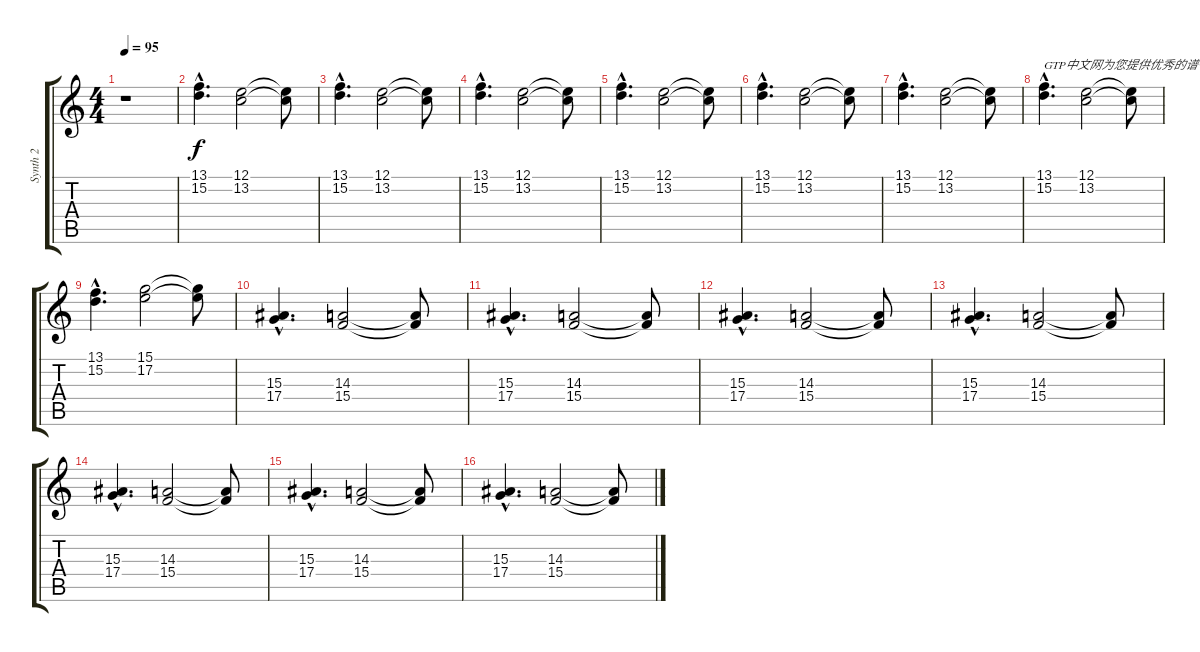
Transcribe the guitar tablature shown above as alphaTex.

\track ("Synth 2" "Synth 2") {instrument synthbrass2}
\staff {score tabs}
\tuning (E4 B3 G3 D3 A2 E2) {hide}
\ts (4 4)
\tempo 95
\clef g2
\ks c
r.1{dy f instrument synthbrass2} |
(13.1{hac} 15.2{hac}).4{d} (12.1 13.2).2 (12.1{t} 13.2{t}).8 |
(13.1{hac} 15.2{hac}).4{d} (12.1 13.2).2 (12.1{t} 13.2{t}).8 |
(13.1{hac} 15.2{hac}).4{d} (12.1 13.2).2 (12.1{t} 13.2{t}).8 |
(13.1{hac} 15.2{hac}).4{d} (12.1 13.2).2 (12.1{t} 13.2{t}).8 |
(13.1{hac} 15.2{hac}).4{d} (12.1 13.2).2 (12.1{t} 13.2{t}).8 |
(13.1{hac} 15.2{hac}).4{d} (12.1 13.2).2 (12.1{t} 13.2{t}).8 |
(13.1{hac} 15.2{hac}).4{d txt "GTP中文网为您提供优秀的谱子"} (12.1 13.2).2 (12.1{t} 13.2{t}).8 |
(13.1{hac} 15.2{hac}).4{d} (15.1 17.2).2 (15.1{t} 17.2{t}).8 |
(15.3{hac} 17.4{hac}).4{d} (14.3 15.4).2 (14.3{t} 15.4{t}).8 |
(15.3{hac} 17.4{hac}).4{d} (14.3 15.4).2 (14.3{t} 15.4{t}).8 |
(15.3{hac} 17.4{hac}).4{d} (14.3 15.4).2 (14.3{t} 15.4{t}).8 |
(15.3{hac} 17.4{hac}).4{d} (14.3 15.4).2 (14.3{t} 15.4{t}).8 |
(15.3{hac} 17.4{hac}).4{d} (14.3 15.4).2 (14.3{t} 15.4{t}).8 |
(15.3{hac} 17.4{hac}).4{d} (14.3 15.4).2 (14.3{t} 15.4{t}).8 |
(15.3{hac} 17.4{hac}).4{d} (14.3 15.4).2 (14.3{t} 15.4{t}).8
